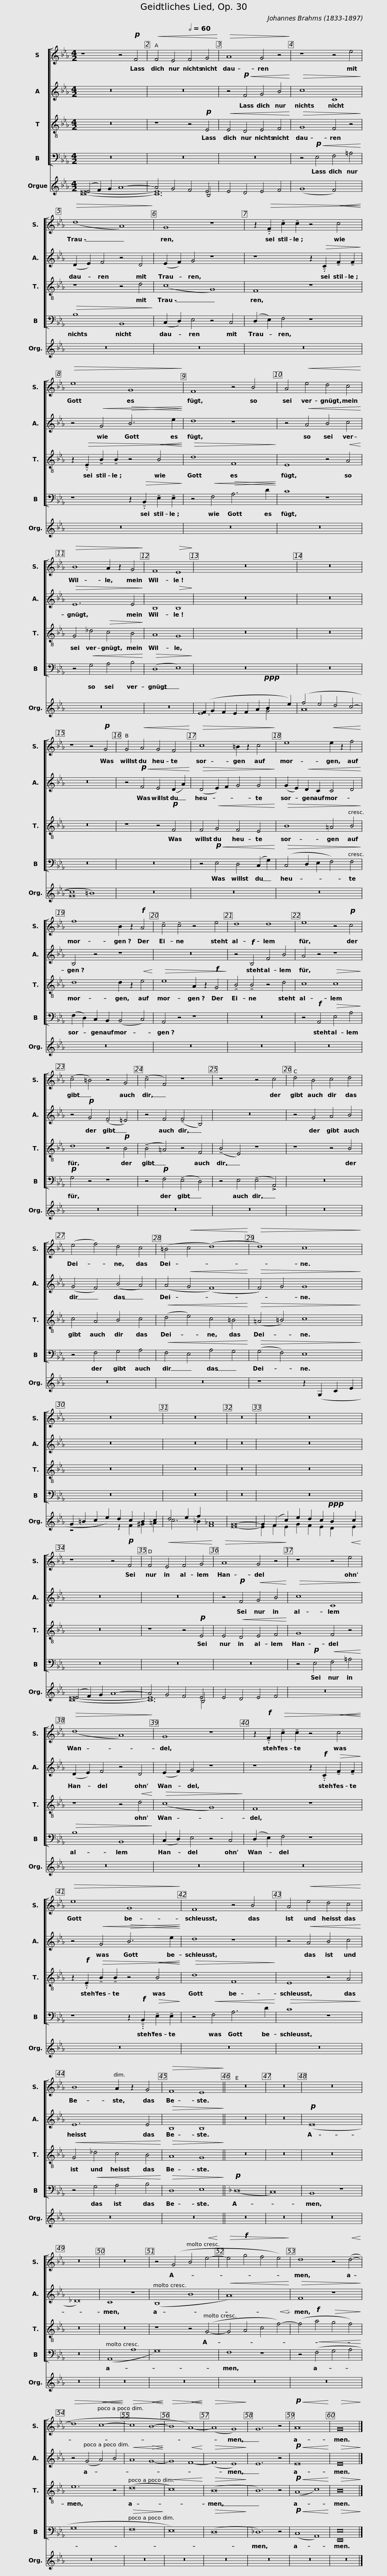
X:1
%%score [ 1 2 3 ( 4 5 ) ] ( 6 7 8 )
L:1/8
M:4/2
I:linebreak $
K:Eb
V:1 treble
V:2 treble
V:3 treble-8
V:4 bass
V:5 bass
V:6 treble
V:7 treble
V:8 treble
V:1
 z8 z4!p! F4 |!<(! F4 E4[Q:1/2=60] F4 G4!<)! |!>(! A8 G4 z4!>)! | z8 z4 e4 |$!>(! (d8 A8)!>)! | %5
 G8 z8 | z2!>(! !tenuto!.F2 !tenuto!c2 !tenuto!c2 z4!<(! c4!>)!!<)! |!>(! e8 G8!>)! |$ F8 z4 B4 | A4!<(! e4 d4 c4!<)! | %10
!>(! B8 A2 z2 G4!>)! | F8!>(! E8!>)! |$ z16 | z16 | z8 z4!p! G4 | %15
 G4!<(! A4 G4 F4!<)! |$!>(! c8 =B2 z2 c4!>)! | e8!<(! e2 z2 f4!<)! | f8 B2 z2!f! A4 | !tenuto!c4 !tenuto!c4 z4 e4 |$ %20
 d8 d8 | e8 z4!p! c4 | (!tenuto!c4 =B4) z4 G4 | (!tenuto!c4 F4) z8 |$ z8 z4 c4 | %25
 d4 B4 c4 d4 | (e4 f4) d4 c4 | (=B4!<(! c4 ((d8)!<)! |$!>(! d8)) c8!>)! | z16 | %30
 z16 | z16 |$ z16 | z8 z4!p! F4 | F4!<(! E4 F4 G4!<)! | %35
!>(! A8 G4 z4!>)! |$ z8 z4!<(! e4!<)! |!>(! (d8 A8)!>)! | G8 z8 | z2!f! !tenuto!.F2!>(! !tenuto!c2 !tenuto!c2 z4!<(! c4!>)!!<)! |$ %40
!>(! e8 G8!>)! | F8 z4 B4 | A4!<(! e4 d4 c4!<)! | B8 A2 z2 G4 |$!>(! F8 E8!>)! || %45
 z16 | z16 | z16 |$ z16 | z16 | %50
 z4 (G4 B4!<(! e4-!<)! |!>(! e4!f! g4 f4 e4)!>)! |$ d8 z4!<(! (d4-!<)! |!>(! d8!<(! c8-!>)!!<)! |!>(! c8!<(! B8-!>)!!<)! | %55
!>(! B8!<(! A8-)!>)!!<)! |$!>(! (A8 G8)!>)! | G12 z4 |!p!!<(! A16!<)! |!>(! G16!>)! |] %60
V:2
 z16 | z16 | z4!p!!<(! F4 G4 B4!<)! |!>(! c8 C8!>)! |$ (D2 E2) F4 z4 D4 | %5
 (E2 F2) G4 z8 | z8 z2!>(! !tenuto!.C2 !tenuto!F2 !tenuto!F2!>)! | z4!<(! G4!>(! B6 e2!<)!!>)! |$ d8 z8 | z4!<(! A4 B4 c4!<)! | %10
!>(! E12 E4!>)! | B,8!>(! B,8!>)! |$ z16 | z16 | z16 | %15
 z4!p!!<(! F4 E4 (D2 A2)!<)! |$!>(! (D4 E2) F2 G4 G4!>)! | (G2 E2)!<(! D2 C2 C4 D4!<)! | B,4 z4 z8 | z16 |$ %20
 z4!f! B,4 F4 B4 | A4 z4 z8 | z4!p! G4 (!tenuto!F4 =E4) | z4 F4 (!tenuto!F4 B,4) |$ z16 | %25
 z4 G4 A4 B4 | (G4 F4) (B4 A4) | (A4!<(! G4 ((F8)!<)! |$!>(! F4)) G4 G8!>)! | z16 | %30
 z16 | z16 |$ z16 | z16 | z16 | %35
 z4!p! F4!<(! G4 B4!<)! |$!>(! c8 C8!>)! | (D2 E2) F4 z4 D4 | (E2 F2) G4 z8 | z8 z2!f! !tenuto!.C2!>(! !tenuto!F2 !tenuto!F2!>)! |$ %40
 z4!<(! G4!>(! B6 e2!<)!!>)! | d8 z8 | z4!<(! A4 B4 c4!<)! | E12 E4 |$!>(! B,8 B,8!>)! || %45
 z16 | z16 |!p! (E16 |$ _D16) | C8 z8 | %50
 (B,8 B8 |!<(! A16)!<)! |$!>(! F8 z8!>)! | z4 (G4 A4) B4 |!<(! A8!>(! G8-!<)!!>)! | %55
 G8!<(! F8-!<)! |$!>(! (F8 E8)!>)! | E12 z4 |!p!!<(! E16!<)! |!>(! E16!>)! |] %60
V:3
 z16 | z8 z4!p! E4 |!<(! E4 D4 E4 F4!<)! |!>(! G8 F4 z4!>)! |$ z8 z4 d4 | %5
 (c8 G8) | F8 z8 | z2!>(! !tenuto!.E2 !tenuto!B2 !tenuto!B2 z4!<(! B4!>)!!<)! |$!>(! d8 F8!>)! | E8 z4!<(! A4!<)! | %10
 G4 _d4!>(! c4 B4!>)! | A8 G8 |$ z16 | z16 | z16 | %15
 z8 z4!p! F4 |$ F4!<(! G4 F4 E4!<)! |!>(! B8 =A4 B4!>)! | d8 d2 z2!<(! e4!<)! |!>(! e8 A2 z2!f! G4!>)! |$ %20
 !tenuto!B4 !tenuto!B4 z4 d4 | c8!>(! c8!>)! | d8 z4!p! B4 | (!tenuto!B4 =A4) z4 F4 |$ (!tenuto!B4 E4) z8 | %25
 z8 z4 B4 | c4 A4 B4 c4 |!<(! (d4 e4) c4 =B4!<)! |$!>(! (=A4 =B4) c8!>)! | z16 | %30
 z16 | z16 |$ z16 | z16 | z8 z4!p! E4 | %35
 E4!<(! D4 E4 F4!<)! |$ G8 F4 z4 | z8 z4!<(! d4!<)! |!>(! (c8 G8)!>)! | F8 z8 |$ %40
 z2!f! !tenuto!.E2!>(! !tenuto!B2 !tenuto!B2 z4!<(! B4!>)!!<)! |!>(! d8 F8!>)! | E8 z4 A4 |!<(! G4 _d4 c4 B4!<)! |$!>(! A8 G8!>)! || %45
 z16 | z16 | z16 |$ z16 | z16 | %50
 z8 z4 (G4- | G4 A4 c4!<(! f4-)!<)! |$ (f4!f! a4!>(! g4 f4)!>)! | e12 z4 | (d16 | %55
!<(! c16)!<)! |$!>(! (B16!>)! | B12) z4 |!p!!<(! (A8 c8)!<)! |!>(! B16!>)! |] %60
V:4
 z16 | z16 | z16 | z4!p!!<(! E,4 F,4 =A,4!<)! |$!>(! B,8 B,,8!>)! | %5
 (C,2 D,2) E,4 z4 C,4 | (D,2 E,2) F,4 z8 | z8 z2!>(! !tenuto!.B,,2 !tenuto!E,2 !tenuto!E,2!>)! |$ z4!<(! F,4!>(! A,6 D2!<)!!>)! | C8 z8 | %10
 z4!<(! G,4 A,4 B,4!<)! |!>(! (D,8 E,8)!>)! |$ z16 | z16 | z16 | %15
 z16 |$ z4!p!!<(! E,4 D,4 (C,2 G,2)!<)! |!>(! (C,4 D,2 E,2 F,4) F,4!>)! | (F,2 D,2) C,2 B,,2 (B,,4 C,4) | A,,4 z4 z8 |$ %20
 z16 | z4!f! A,,4!>(! E,4 A,4!>)! |!p! G,4 z4 z8 | z4!p! F,4 (!tenuto!E,4 D,4) |$ z4 E,4 (!tenuto!E,4 !>!A,,4) | %25
 z16 | z4 F,4 G,4 A,4 |!<(! F,4 E,4 A,4 G,4!<)! |$!>(! (G,4 F,4) E,8!>)! | z16 | %30
 z16 | z16 |$ z16 | z16 | z16 | %35
 z16 |$ z4!p! E,4!<(! F,4 =A,4!<)! |!>(! B,8 B,,8!>)! | (C,2 D,2) E,4 z4 C,4 | (D,2 E,2) F,4 z8 |$ %40
 z8 z2!f! !tenuto!..B,,2!>(! !tenuto!E,2 !tenuto!E,2!>)! | z4!<(! F,4 A,6 D2!<)! |!>(! C8 z8!>)! | z4!<(! G,4 A,4 B,4!<)! |$!>(! D,8 E,8!>)! || %45
!p! (_D,16 | C,16) | B,,8 z8 |$ z16 | (A,,8 A,8 | %50
 G,16) | F,8 z8 |$ z4!<(! (F,4 G,4 A,4!<)! | G,16 |!>(! F,16!>)! | %55
 E,16) |$!>(! (D,16!>)! | _D,12) z4 |!p!!<(! (C,8 A,,8)!<)! |!>(! [E,,E,]16!>)! |] %60
V:5
 x16 | x16 | x16 | x16 |$ x16 | %5
 x16 | x16 | x16 |$ x16 | x16 | %10
 x16 | x16 |$ x8 x4!ppp! x/4 x/4 x/ x x2 | x16 | x16 | %15
 x16 |$ x16 | x16 | x16 | x16 |$ %20
 x16 | x16 | x16 | x16 |$ x16 | %25
 x16 | x16 | x16 |$ x16 | x16 | %30
 x16 | x16 |$ x8 x4!ppp! x/4 x/4 x/ x x2 | x16 | x16 | %35
 x16 |$ x16 | x16 | x16 | x16 |$ %40
 x16 | x16 | x16 | x16 |$ x16 || %45
 x16 | x16 | x16 |$ x16 | x16 | %50
 x16 | x16 |$ x16 | x16 | x16 | %55
 x16 |$ x16 | x16 | x16 | x16 |] %60
V:6
 (E4 F2) G2 A8- | A4 G4 F4 E4 | E4 D4 E4 F4 | (G8 F4) x4 |$ z16 | %5
 z16 | z16 | z16 |$ z16 | z16 | %10
 z16 | z16 |$ (F2 G2 F2 E2 F2 A2 B2 e2) | (f4 e4 d4 c4- | c8 =B8) | %15
 z16 |$ z16 | z16 | z16 | z16 |$ %20
 z16 | z16 | z16 | z16 |$ z16 | %25
 z16 | z16 | z16 |$ z8 z2 (G,2 C2 E2 | G2 =B2 c2 e2) d2 c2 B2 c2 | %30
 d4 e2 f2 _A8 | G16- |$ G2 (F2 c2) e2 d2 c2 B2 c2 | (E4 F2) G2 A8- | A4 G4 F4 E4 | %35
 E4 D4 E4 F4 |$ z16 | z16 | z16 | z16 |$ %40
 z16 | z16 | z16 | z16 |$ z16 || %45
 z16 | z16 | z16 |$ z16 | z16 | %50
 z16 | z16 |$ z16 | z16 | z16 | %55
 z16 |$ z16 | z16 | z16 | z16 |] %60
V:7
 E16- | E12 B,4 | x16 | x8 x4 x4 |$ x16 | %5
 x16 | x16 | x16 |$ x16 | x16 | %10
 x16 | x16 |$ E12 G4 | A16 | G16 | %15
 x16 |$ x16 | x16 | x16 | x16 |$ %20
 x16 | x16 | x16 | x16 |$ x16 | %25
 x16 | x16 | x16 |$ x16 | z8 z2 F2 ^G2 =A2 | %30
 c6 _B2 F8 | E16- |$ E2 F2 E2 G2 F2 E2 D2 E2 | E16- | E12 B,4 | %35
 x16 |$ x16 | x16 | x16 | x16 |$ %40
 x16 | x16 | x16 | x16 |$ x16 || %45
 x16 | x16 | x16 |$ x16 | x16 | %50
 x16 | x16 |$ x16 | x16 | x16 | %55
 x16 |$ x16 | x16 | x16 | x16 |] %60
V:8
 C16- | C12 x4 | x16 | x16 |$ x16 | %5
 x16 | x16 | x16 |$ x16 | x16 | %10
 x16 | x16 |$ x16 | x16 | x16 | %15
 x16 |$ x16 | x16 | x16 | x16 |$ %20
 x16 | x16 | x16 | x16 |$ x16 | %25
 x16 | x16 | x16 |$ x16 | x16 | %30
 x16 | x16 |$ x16 | C16- | C12 B,4 | %35
 x16 |$ x16 | x16 | x16 | x16 |$ %40
 x16 | x16 | x16 | x16 |$ x16 || %45
 x16 | x16 | x16 |$ x16 | x16 | %50
 x16 | x16 |$ x16 | x16 | x16 | %55
 x16 |$ x16 | x16 | x16 | x16 |] %60
